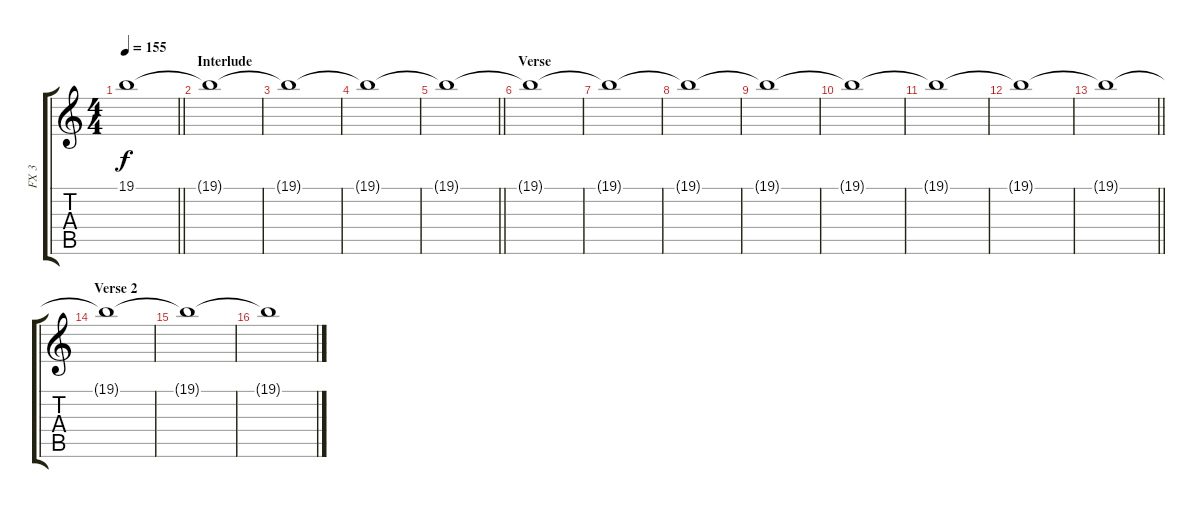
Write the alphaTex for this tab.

\track ("FX 3" "FX 3") {instrument applause}
\staff {score tabs}
\tuning (E4 B3 G3 D3 A2 E2) {hide}
\ts (4 4)
\tempo 155
\clef g2
\barLineRight lightlight
\ks c
19.1{t}.1{dy f} |
\section ("" "Interlude")
19.1{t}.1 |
19.1{t}.1 |
19.1{t}.1 |
\barLineRight lightlight
19.1{t}.1 |
\section ("" "Verse")
19.1{t}.1 |
19.1{t}.1 |
19.1{t}.1 |
19.1{t}.1 |
19.1{t}.1 |
19.1{t}.1 |
19.1{t}.1 |
\barLineRight lightlight
19.1{t}.1 |
\section ("" "Verse 2")
19.1{t}.1 |
19.1{t}.1 |
19.1{t}.1
